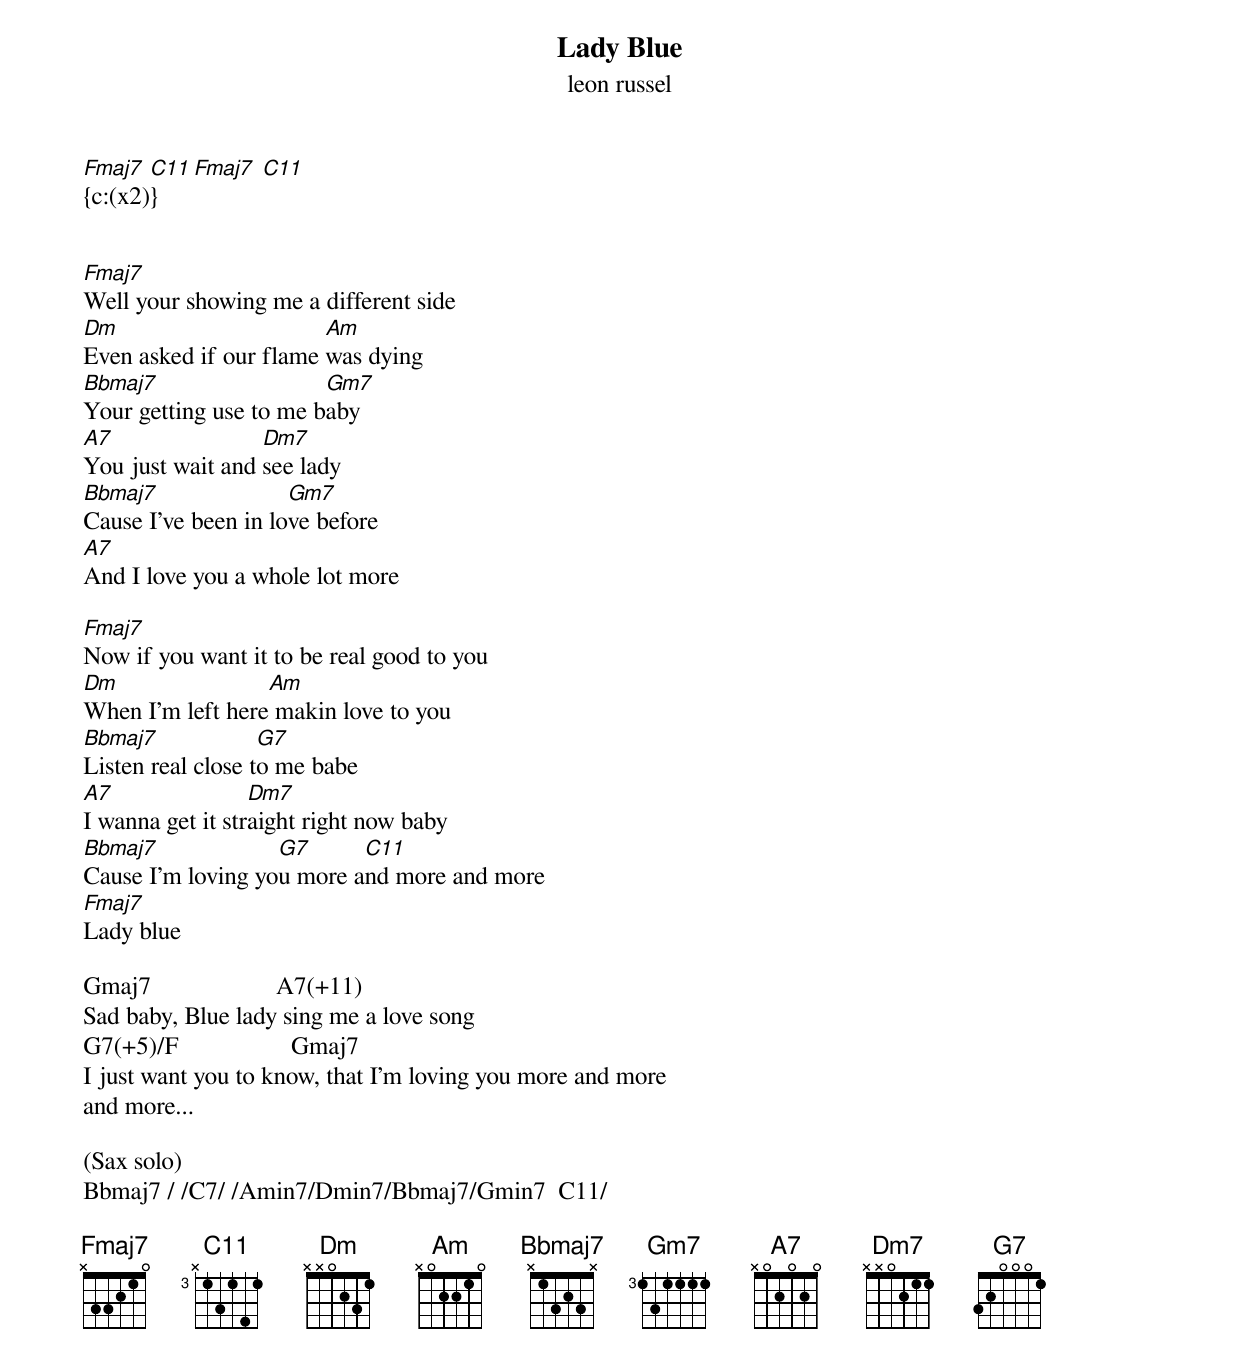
{title: Lady Blue}
{subtitle: leon russel}

[Fmaj7]{c:(x2)[C11]} [Fmaj7] [C11]


[Fmaj7]Well your showing me a different side
[Dm]Even asked if our flame [Am]was dying
[Bbmaj7]Your getting use to me b[Gm7]aby
[A7]You just wait and [Dm7]see lady
[Bbmaj7]Cause I've been in lo[Gm7]ve before
[A7]And I love you a whole lot more

[Fmaj7]Now if you want it to be real good to you
[Dm]When I'm left here[Am] makin love to you
[Bbmaj7]Listen real close t[G7]o me babe
[A7]I wanna get it str[Dm7]aight right now baby
[Bbmaj7]Cause I'm loving yo[G7]u more a[C11]nd more and more
[Fmaj7]Lady blue

Gmaj7                    A7(+11)
Sad baby, Blue lady sing me a love song
G7(+5)/F                  Gmaj7
I just want you to know, that I'm loving you more and more
and more...

(Sax solo)
Bbmaj7 / /C7/ /Amin7/Dmin7/Bbmaj7/Gmin7  C11/

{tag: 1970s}
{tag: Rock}
